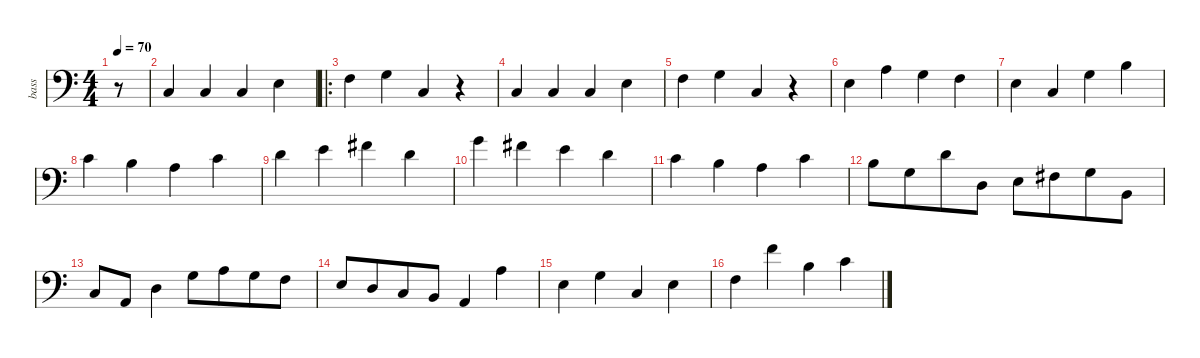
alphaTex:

\defaultSystemsLayout 4
\hideDynamics
\bracketExtendMode nobrackets
\otherSystemsTrackNameOrientation horizontal
\extendBarLines
\track ("Acoustic Bass" "bass") {mute instrument acousticbass}
\staff {score}
\tuning (G2 D2 A1 E1)
\ts (4 4)
\ac
\scale
0.597468
\tempo 70
\accidentals auto
\clef f4
\ottava regular
\simile none
\ks c
r.8{dy mf instrument acousticbass} |
\scale
1.11993 3.3.4 3.3.4 3.3.4 2.2.4 |
\ro
\scale
1.15225 3.2.4 0.1.4 3.3.4 r.4 |
\scale
1.13035 3.3.4 3.3.4 3.3.4 2.2.4 |
3.2.4 0.1.4 3.3.4 r.4 |
2.2.4 2.1.4 0.1.4 3.2.4 |
2.2.4 3.3.4 0.1.4 4.1.4 |
5.1.4 4.1.4 7.2.4 5.1.4 |
7.1.4 9.1.4 11.1{acc #}.4 12.2.4 |
12.1.4 11.1{acc #}.4 9.1.4 7.1.4 |
\scale
1.13535 5.1.4 4.1.4 7.2.4 10.2.4 |
\scale
0.824128 9.2.8{beam merge} 0.1.8{beam merge} 7.1.8{beam merge} 0.2.8 2.2.8{beam merge} 4.2{acc #}.8{beam merge} 0.1.8{beam merge} 2.3.8 |
\scale
1.04052 3.3.8 0.3.8 0.2.4 0.1.8{beam merge} 2.1.8{beam merge} 0.1.8{beam merge} 3.2.8 |
2.2.8{beam merge} 0.2.8{beam merge} 3.3.8{beam merge} 2.3.8 0.3.4 2.1.4 |
2.2.4 0.1.4 8.4.4 7.3.4 |
8.3.4 10.1.4 9.2.4 10.2.4
